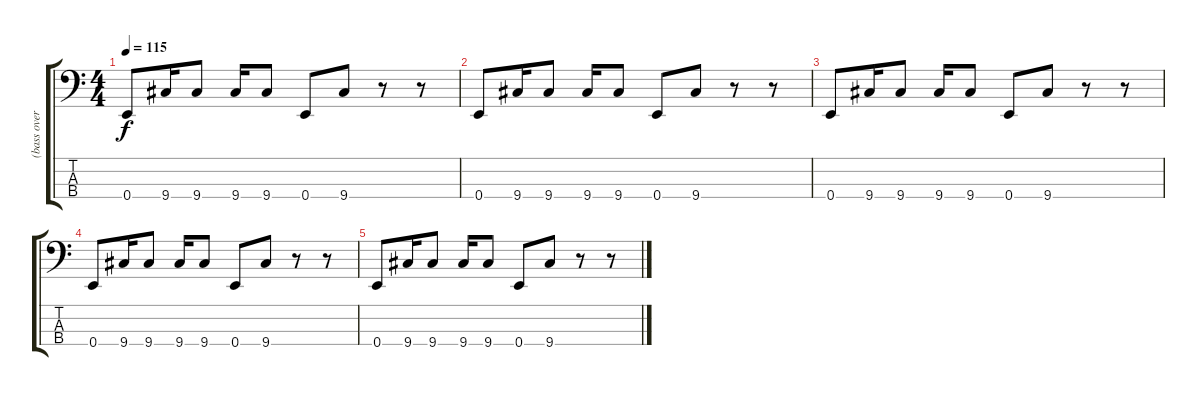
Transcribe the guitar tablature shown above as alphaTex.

\track ("(bass overdub 1)" "(bass over") {instrument electricbassfinger}
\staff {score tabs}
\tuning (G2 D2 A1 E1) {hide}
\ts (4 4)
\tempo 115
\clef f4
\ks c
0.4.8{dy f} 9.4.16 9.4.8 9.4.16 9.4.8 0.4.8 9.4.8 r.8 r.8 |
0.4.8 9.4.16 9.4.8 9.4.16 9.4.8 0.4.8 9.4.8 r.8 r.8 |
0.4.8 9.4.16 9.4.8 9.4.16 9.4.8 0.4.8 9.4.8 r.8 r.8 |
0.4.8 9.4.16 9.4.8 9.4.16 9.4.8 0.4.8 9.4.8 r.8 r.8 |
0.4.8 9.4.16 9.4.8 9.4.16 9.4.8 0.4.8 9.4.8 r.8 r.8
